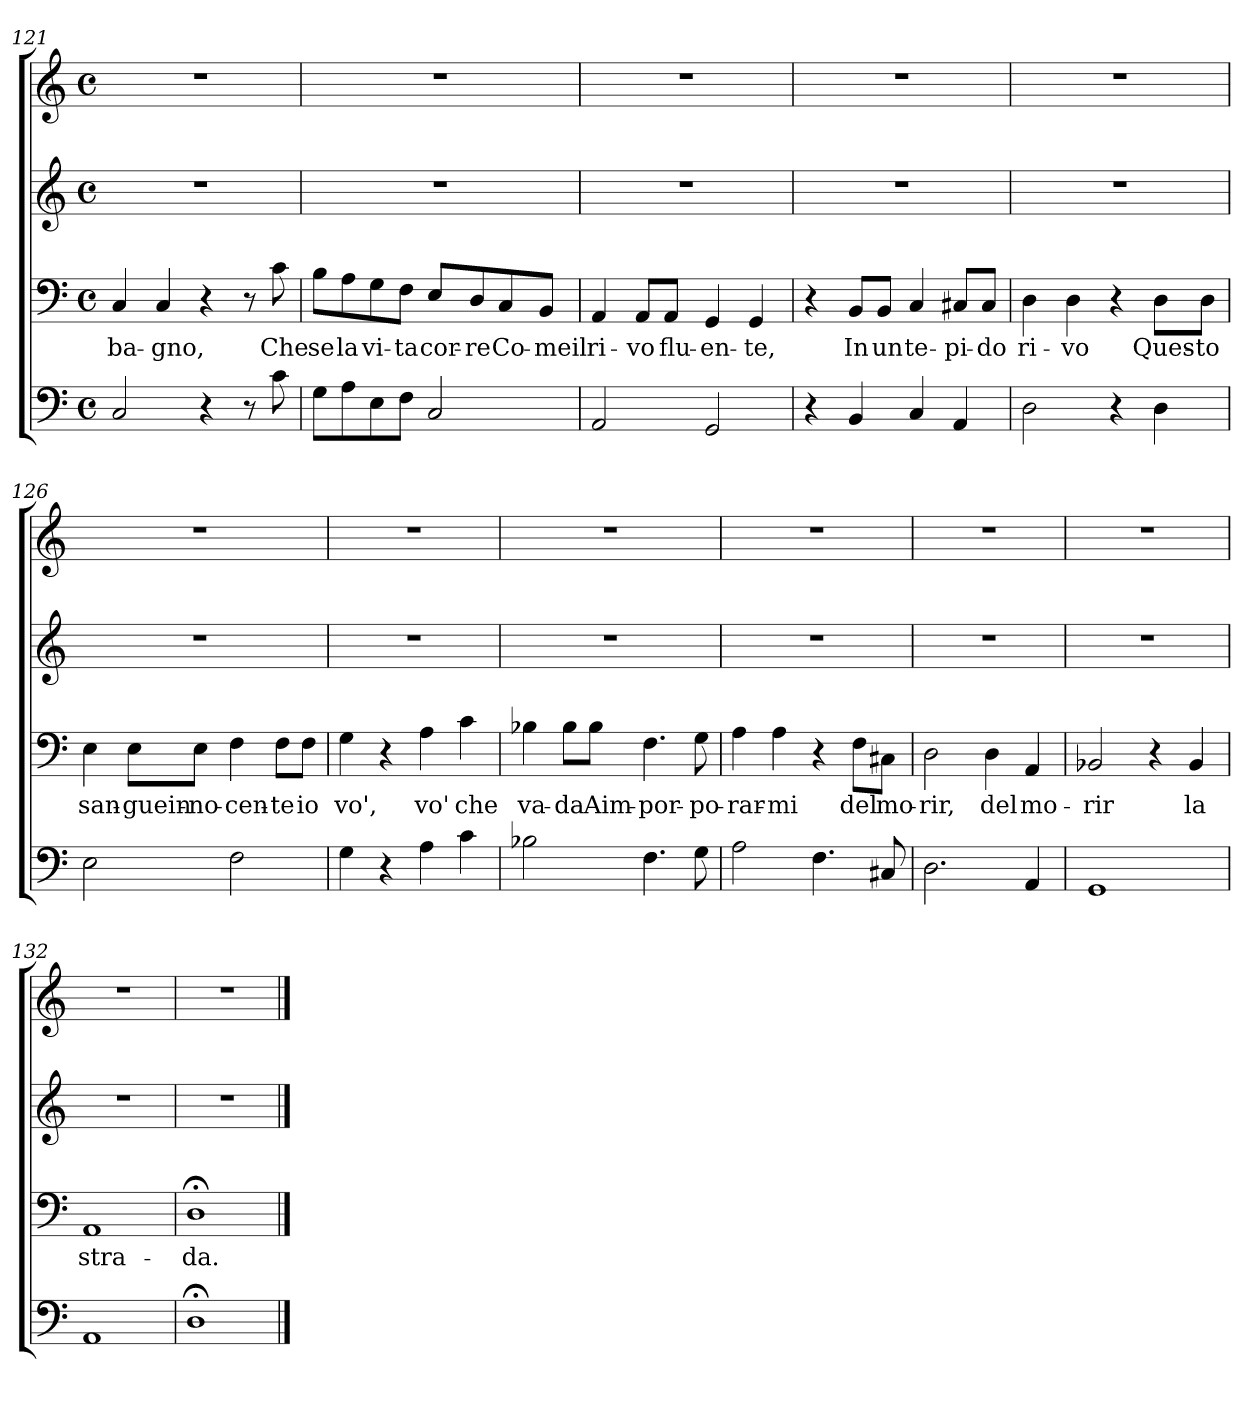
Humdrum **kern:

**kern	**kern	**text	**kern	**kern
*part4	*part3	*part3	*part2	*part1
*staff4	*staff3	*staff3	*staff2	*staff1
*clefF4	*clefF4	*	*clefG2	*clefG2
*k[]	*k[]	*	*k[]	*k[]
*C:	*C:	*	*C:	*C:
*M4/4	*M4/4	*	*M4/4	*M4/4
*met(c)	*met(c)	*	*met(c)	*met(c)
=121	=121	=121	=121	=121
2C/	4C/	ba-	1r	1r
.	4C/	-gno,	.	.
4r	4r	.	.	.
8r	8r	.	.	.
8c\	8c\	Che	.	.
=122	=122	=122	=122	=122
8G\L	8B\L	se	1r	1r
8A\	8A\	la	.	.
8E\	8G\	vi-	.	.
8F\J	8F\J	-ta	.	.
2C/	8E/L	cor-	.	.
.	8D/	-re	.	.
.	8C/	Co-	.	.
.	8BB/J	-meil	.	.
=123	=123	=123	=123	=123
2AA/	4AA/	ri-	1r	1r
.	8AA/L	-vo	.	.
.	8AA/J	flu-	.	.
2GG/	4GG/	-en-	.	.
.	4GG/	-te,	.	.
=124	=124	=124	=124	=124
4r	4r	.	1r	1r
4BB/	8BB/L	In	.	.
.	8BB/J	un	.	.
4C/	4C/	te-	.	.
4AA/	8C#X/L	-pi-	.	.
.	8C#/J	-do	.	.
!!LO:LB:g=z
=125	=125	=125	=125	=125
2D\	4D\	ri-	1r	1r
.	4D\	-vo	.	.
4r	4r	.	.	.
4D\	8D\L	Ques-	.	.
.	8D\J	-to	.	.
=126	=126	=126	=126	=126
2E\	4E\	san-	1r	1r
.	8E\L	-guein-	.	.
.	8E\J	-no-	.	.
2F\	4F\	-cen-	.	.
.	8F\L	-te	.	.
.	8F\J	io	.	.
=127	=127	=127	=127	=127
4G\	4G\	vo',	1r	1r
4r	4r	.	.	.
4A\	4A\	vo'	.	.
4c\	4c\	che	.	.
=128	=128	=128	=128	=128
2B-X\	4B-X\	va-	1r	1r
.	8B-\L	-da	.	.
.	8B-\J	Aim-	.	.
4.F\	4.F\	-por-	.	.
8G\	8G\	-po-	.	.
=129	=129	=129	=129	=129
2A\	4A\	-rar-	1r	1r
.	4A\	-mi	.	.
4.F\	4r	.	.	.
.	8F\L	del	.	.
8C#X/	8C#X\J	mo-	.	.
=130	=130	=130	=130	=130
2.D\	2D\	-rir,	1r	1r
.	4D\	del	.	.
4AA/	4AA/	mo-	.	.
!!LO:LB:g=z
=131	=131	=131	=131	=131
1GG	2BB-X/	-rir	1r	1r
.	4r	.	.	.
.	4BB-/	la	.	.
=132	=132	=132	=132	=132
1AA	1AA	stra-	1r	1r
=133	=133	=133	=133	=133
1D;<	1D;<	-da.	1r	1r
==	==	==	==	==
*-	*-	*-	*-	*-
